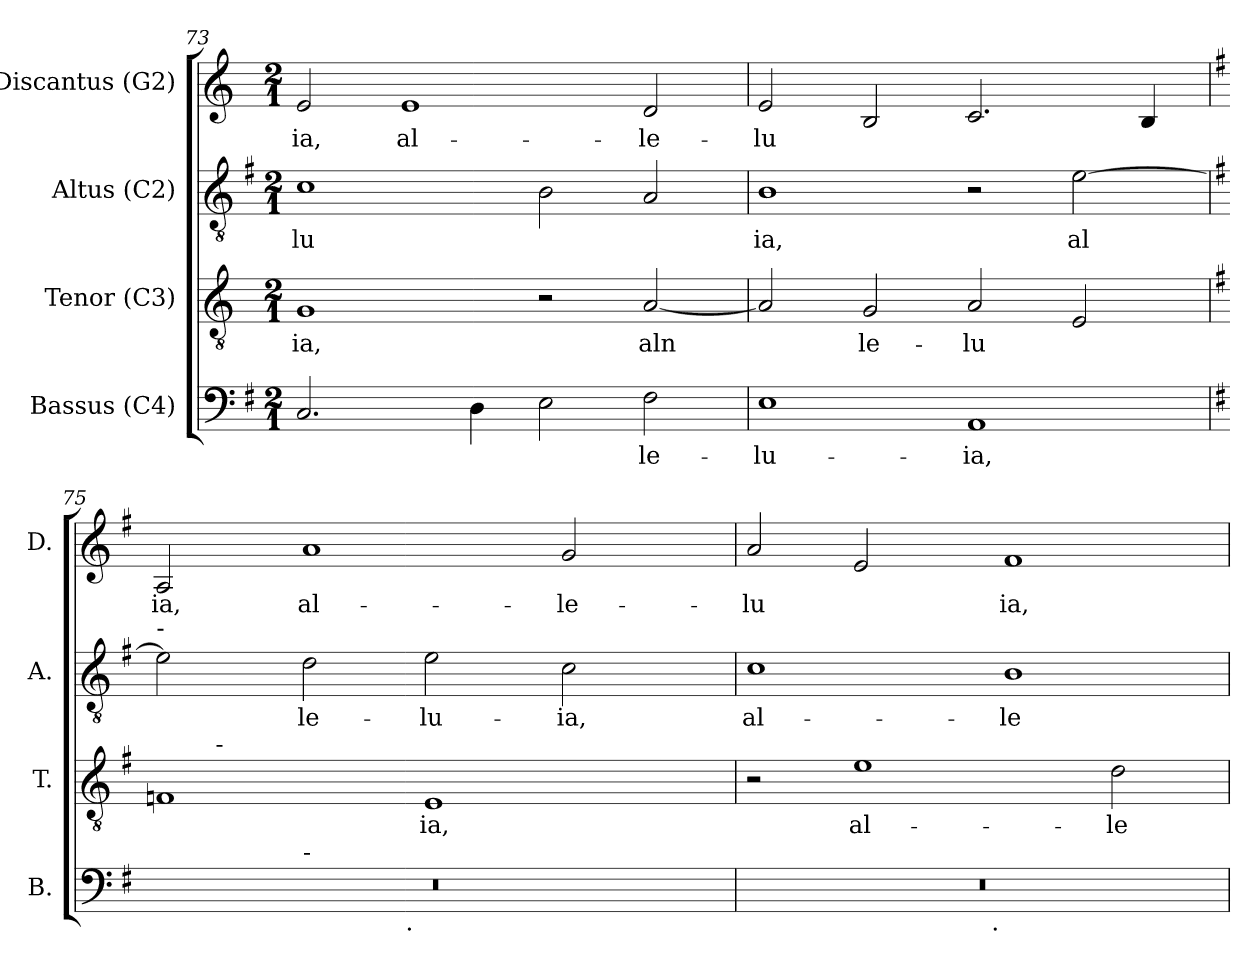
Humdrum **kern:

**kern	**text	**kern	**text	**kern	**text	**kern	**text
*part4	*part4	*part3	*part3	*part2	*part2	*part1	*part1
*staff4	*staff4	*staff3	*staff3	*staff2	*staff2	*staff1	*staff1
*I"Bassus (C4)	*	*I"Tenor (C3)	*	*I"Altus (C2)	*	*I"Discantus (G2)	*
*I'B.	*	*I'T.	*	*I'A.	*	*I'D.	*
*clefF4	*	*clefGv2	*	*clefGv2	*	*clefG2	*
*k[f#]	*	*k[]	*	*k[f#]	*	*k[]	*
*G:	*	*C:	*	*G:	*	*C:	*
*M2/1	*	*M2/1	*	*M2/1	*	*M2/1	*
=73	=73	=73	=73	=73	=73	=73	=73
!	!LO:LY:b:cj	!	!LO:LY:b:cj	!	!LO:LY:b:cj	!	!LO:LY:b:cj
2.C/	--	1G	-ia,	1c	-lu-	2e/	-ia,
!	!	!	!	!	!	!	!LO:LY:b:cj
.	.	.	.	.	.	1e	al-
!	!LO:LY:b:cj	!	!	!	!	!	!
4D\	--	.	.	.	.	.	.
!	!LO:LY:b:cj	!	!	!	!LO:LY:b:cj	!	!
2E\	--	2r	.	2B\	--	.	.
!	!LO:LY:b:cj	!	!LO:LY:b:cj	!	!LO:LY:b:cj	!	!LO:LY:b:cj
2F#\	-le-	[<2A/	aln-	2A/	--	2d/	-le-
=74	=74	=74	=74	=74	=74	=74	=74
!	!LO:LY:b:cj	!	!LO:LY:b:cj	!	!LO:LY:b:cj	!	!LO:LY:b:cj
1E	-lu-	2A/]	--	1B	-ia,	2e/	-lu-
!	!	!	!LO:LY:b:cj	!	!	!	!LO:LY:b:cj
.	.	2G/	-le-	.	.	2B/	--
!	!LO:LY:b:cj	!	!LO:LY:b:cj	!	!	!	!LO:LY:b:cj
1AA	-ia,	2A/	-lu-	2r	.	2.c/	--
!	!	!	!LO:LY:b:cj	!	!LO:LY:b:cj	!	!
.	.	2E/	--	[<2e\	al-	.	.
!	!	!	!	!	!	!	!LO:LY:b:cj
.	.	.	.	.	.	4B/	--
!!LO:PB:g=z
=75	=75	=75	=75	=75	=75	=75	=75
*	*	*k[f#]	*	*	*	*k[f#]	*
*	*	*G:	*	*	*	*G:	*
!	!	!	!	!LO:TX:a:t=-	!	!	!
!	!	!	!LO:LY:b:cj	!	!LO:LY:b:cj	!	!LO:LY:b:cj
*^	*	*^	*	*	*	*	*
*	*^	*	*	*	*	*	*	*	*
0r	2ryy	2ryy	.	1Fn	8ryy	--	2e\]	--	2A/	-ia,
.	.	.	.	.	64ryy	.	.	.	.	.
!	!	!	!	!	!LO:TX:a:t=-	!	!	!	!	!
.	.	.	.	.	1ryy	.	.	.	.	.
!	!LO:TX:a:t=-	!	!	!	!	!	!	!	!	!
!	!	!	!	!	!	!	!	!LO:LY:b:cj	!	!LO:LY:b:cj
.	1.ryy	4...ryy	.	.	.	.	2d\	-le-	1a	al-
!	!	!LO:TX:b:t=.	!	!	!	!	!	!	!	!
.	.	1ryy	.	.	.	.	.	.	.	.
!	!	!	!	!	!	!LO:LY:b:cj	!	!LO:LY:b:cj	!	!
.	.	.	.	1E	.	-ia,	2e\	-lu-	.	.
.	.	.	.	.	2ryy	.	.	.	.	.
!	!	!	!	!	!	!	!	!LO:LY:b:cj	!	!LO:LY:b:cj
.	.	.	.	.	.	.	2c\	-ia,	2g/	-le-
.	.	.	.	.	4ryy	.	.	.	.	.
.	.	.	.	.	16..ryy	.	.	.	.	.
.	.	32ryy	.	.	.	.	.	.	.	.
=76	=76	=76	=76	=76	=76	=76	=76	=76	=76	=76
!	!	!	!	!	!	!	!	!LO:LY:b:cj	!	!LO:LY:b:cj
*	*v	*v	*	*	*	*	*	*	*	*
*	*	*	*v	*v	*	*	*	*	*
0r	2ryy	.	2r	.	1c	al-	2a/	-lu-
!	!	!	!	!LO:LY:b:cj	!	!	!	!LO:LY:b:cj
.	4ryy	.	1e	al-	.	.	2e/	--
.	8...ryy	.	.	.	.	.	.	.
!	!LO:TX:b:t=.	!	!	!	!	!	!	!
.	1ryy	.	.	.	.	.	.	.
!	!	!	!	!	!	!LO:LY:b:cj	!	!LO:LY:b:cj
.	.	.	.	.	1B	-le-	1f#	-ia,
!	!	!	!	!LO:LY:b:cj	!	!	!	!
.	.	.	2d\	-le-	.	.	.	.
.	64ryy	.	.	.	.	.	.	.
*v	*v	*	*	*	*	*	*	*
=	=	=	=	=	=	=	=
*-	*-	*-	*-	*-	*-	*-	*-
